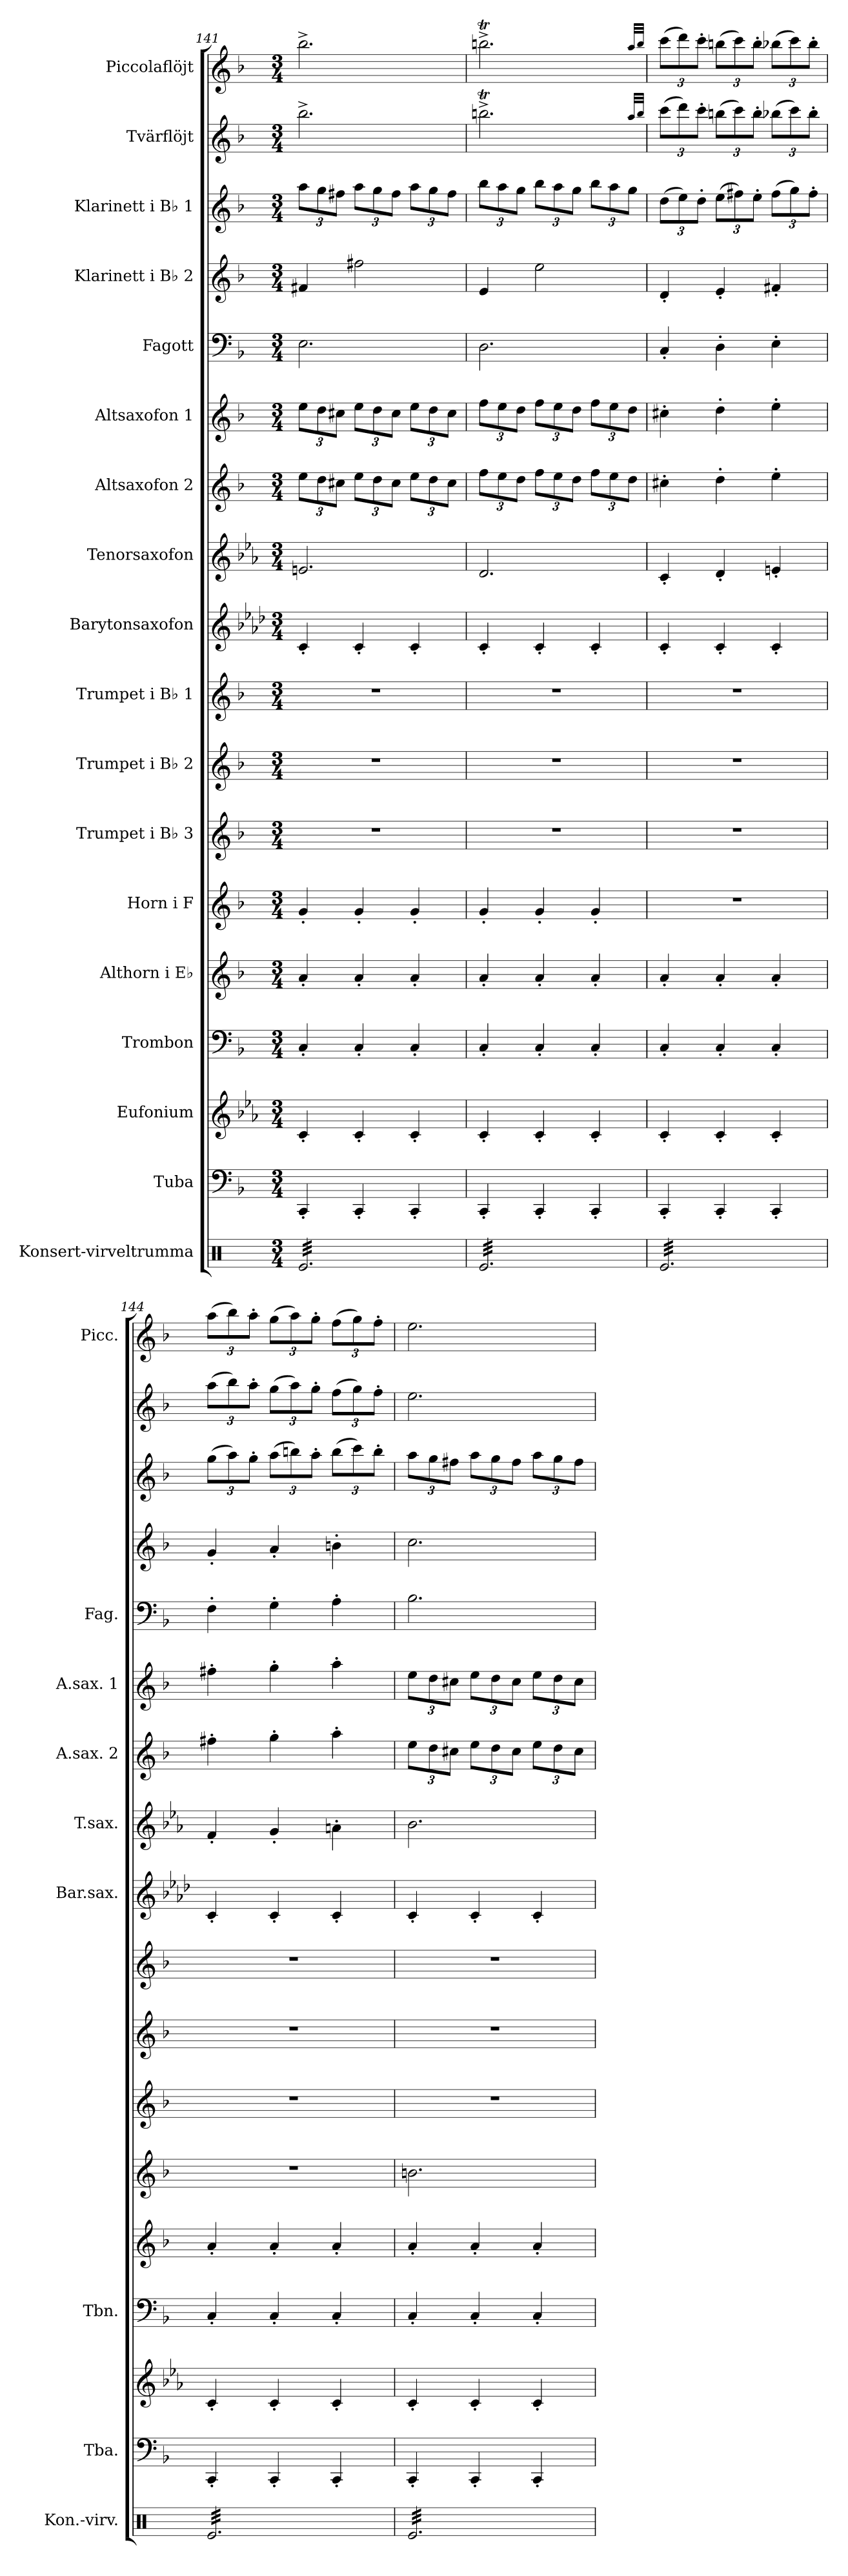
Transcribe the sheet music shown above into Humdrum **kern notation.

**kern	**kern	**kern	**kern	**kern	**kern	**kern	**kern	**kern	**kern	**kern	**kern	**kern	**kern	**kern	**kern	**kern	**kern
*part18	*part17	*part16	*part15	*part14	*part13	*part12	*part11	*part10	*part9	*part8	*part7	*part6	*part5	*part4	*part3	*part2	*part1
*staff18	*staff17	*staff16	*staff15	*staff14	*staff13	*staff12	*staff11	*staff10	*staff9	*staff8	*staff7	*staff6	*staff5	*staff4	*staff3	*staff2	*staff1
*I"Konsert-virveltrumma	*I"Tuba	*I"Eufonium	*I"Trombon	*I"Althorn i E♭	*I"Horn i F	*I"Trumpet i B♭ 3	*I"Trumpet i B♭ 2	*I"Trumpet i B♭ 1	*I"Barytonsaxofon	*I"Tenorsaxofon	*I"Altsaxofon 2	*I"Altsaxofon 1	*I"Fagott	*I"Klarinett i B♭ 2	*I"Klarinett i B♭ 1	*I"Tvärflöjt	*I"Piccolaflöjt
*I'Kon.-virv.	*I'Tba.	*	*I'Tbn.	*	*	*	*	*	*I'Bar.sax.	*I'T.sax.	*I'A.sax. 2	*I'A.sax. 1	*I'Fag.	*	*	*	*I'Picc.
*clefX	*clefF4	*clefG2	*clefF4	*clefG2	*clefG2	*clefG2	*clefG2	*clefG2	*clefG2	*clefG2	*clefG2	*clefG2	*clefF4	*clefG2	*clefG2	*clefG2	*clefG2
*	*	*ITrd8c14	*	*ITrd5c9	*ITrd4c7	*ITrd1c2	*ITrd1c2	*ITrd1c2	*ITrd12c21	*ITrd8c14	*ITrd5c9	*ITrd5c9	*	*ITrd1c2	*ITrd1c2	*	*ITrd-7c-12
*k[]	*k[b-]	*k[b-e-a-]	*k[b-]	*k[b-e-a-d-]	*k[b-e-]	*k[b-e-a-]	*k[b-e-a-]	*k[b-e-a-]	*k[b-e-a-d-]	*k[b-e-a-]	*k[b-e-a-d-]	*k[b-e-a-d-]	*k[b-]	*k[b-e-a-]	*k[b-e-a-]	*k[b-]	*k[b-]
*M3/4	*M3/4	*M3/4	*M3/4	*M3/4	*M3/4	*M3/4	*M3/4	*M3/4	*M3/4	*M3/4	*M3/4	*M3/4	*M3/4	*M3/4	*M3/4	*M3/4	*M3/4
*	*	*	*	*	*	*	*	*	*	*	*Xbrackettup	*Xbrackettup	*	*	*Xbrackettup	*	*
=141	=141	=141	=141	=141	=141	=141	=141	=141	=141	=141	=141	=141	=141	=141	=141	=141	=141
*tremolo	*	*	*	*	*	*	*	*	*	*	*	*	*	*	*	*	*
(<32Re/LLL	4CC'/	4C'/	4C'/	4c'/	4c'/	2.r	2.r	2.r	4C'/	2.En/	12g\L	12g\L	2.E\	4en/	12gg\L	2.bb-^\	2.bbb-^\
(<32Re/	.	.	.	.	.	.	.	.	.	.	.	.	.	.	.	.	.
(<32Re/	.	.	.	.	.	.	.	.	.	.	.	.	.	.	.	.	.
.	.	.	.	.	.	.	.	.	.	.	12f\	12f\	.	.	12ff\	.	.
(<32Re/	.	.	.	.	.	.	.	.	.	.	.	.	.	.	.	.	.
(<32Re/	.	.	.	.	.	.	.	.	.	.	.	.	.	.	.	.	.
(<32Re/	.	.	.	.	.	.	.	.	.	.	.	.	.	.	.	.	.
.	.	.	.	.	.	.	.	.	.	.	12en\J	12en\J	.	.	12een\J	.	.
(<32Re/	.	.	.	.	.	.	.	.	.	.	.	.	.	.	.	.	.
(<32Re/	.	.	.	.	.	.	.	.	.	.	.	.	.	.	.	.	.
(<32Re/	4CC'/	4C'/	4C'/	4c'/	4c'/	.	.	.	4C'/	.	12g\L	12g\L	.	2een\	12gg\L	.	.
(<32Re/	.	.	.	.	.	.	.	.	.	.	.	.	.	.	.	.	.
(<32Re/	.	.	.	.	.	.	.	.	.	.	.	.	.	.	.	.	.
.	.	.	.	.	.	.	.	.	.	.	12f\	12f\	.	.	12ff\	.	.
(<32Re/	.	.	.	.	.	.	.	.	.	.	.	.	.	.	.	.	.
(<32Re/	.	.	.	.	.	.	.	.	.	.	.	.	.	.	.	.	.
(<32Re/	.	.	.	.	.	.	.	.	.	.	.	.	.	.	.	.	.
.	.	.	.	.	.	.	.	.	.	.	12e\J	12e\J	.	.	12ee\J	.	.
(<32Re/	.	.	.	.	.	.	.	.	.	.	.	.	.	.	.	.	.
(<32Re/	.	.	.	.	.	.	.	.	.	.	.	.	.	.	.	.	.
(<32Re/	4CC'/	4C'/	4C'/	4c'/	4c'/	.	.	.	4C'/	.	12g\L	12g\L	.	.	12gg\L	.	.
(<32Re/	.	.	.	.	.	.	.	.	.	.	.	.	.	.	.	.	.
(<32Re/	.	.	.	.	.	.	.	.	.	.	.	.	.	.	.	.	.
.	.	.	.	.	.	.	.	.	.	.	12f\	12f\	.	.	12ff\	.	.
(<32Re/	.	.	.	.	.	.	.	.	.	.	.	.	.	.	.	.	.
(<32Re/	.	.	.	.	.	.	.	.	.	.	.	.	.	.	.	.	.
(<32Re/	.	.	.	.	.	.	.	.	.	.	.	.	.	.	.	.	.
.	.	.	.	.	.	.	.	.	.	.	12e\J	12e\J	.	.	12ee\J	.	.
(<32Re/	.	.	.	.	.	.	.	.	.	.	.	.	.	.	.	.	.
32Re/JJJ	.	.	.	.	.	.	.	.	.	.	.	.	.	.	.	.	.
!!LO:PB:g=z
=142	=142	=142	=142	=142	=142	=142	=142	=142	=142	=142	=142	=142	=142	=142	=142	=142	=142
(<32Re/)LLL	4CC'/	4C'/	4C'/	4c'/	4c'/	2.r	2.r	2.r	4C'/	2.D/	12a-\L	12a-\L	2.D\	4d/	12aa-\L	2.bbnt^\	2.bbbnt^\
(<32Re/)	.	.	.	.	.	.	.	.	.	.	.	.	.	.	.	.	.
(<32Re/)	.	.	.	.	.	.	.	.	.	.	.	.	.	.	.	.	.
.	.	.	.	.	.	.	.	.	.	.	12g\	12g\	.	.	12gg\	.	.
(<32Re/)	.	.	.	.	.	.	.	.	.	.	.	.	.	.	.	.	.
(<32Re/)	.	.	.	.	.	.	.	.	.	.	.	.	.	.	.	.	.
(<32Re/)	.	.	.	.	.	.	.	.	.	.	.	.	.	.	.	.	.
.	.	.	.	.	.	.	.	.	.	.	12f\J	12f\J	.	.	12ff\J	.	.
(<32Re/)	.	.	.	.	.	.	.	.	.	.	.	.	.	.	.	.	.
(<32Re/)	.	.	.	.	.	.	.	.	.	.	.	.	.	.	.	.	.
(<32Re/)	4CC'/	4C'/	4C'/	4c'/	4c'/	.	.	.	4C'/	.	12a-\L	12a-\L	.	2dd\	12aa-\L	.	.
(<32Re/)	.	.	.	.	.	.	.	.	.	.	.	.	.	.	.	.	.
(<32Re/)	.	.	.	.	.	.	.	.	.	.	.	.	.	.	.	.	.
.	.	.	.	.	.	.	.	.	.	.	12g\	12g\	.	.	12gg\	.	.
(<32Re/)	.	.	.	.	.	.	.	.	.	.	.	.	.	.	.	.	.
(<32Re/)	.	.	.	.	.	.	.	.	.	.	.	.	.	.	.	.	.
(<32Re/)	.	.	.	.	.	.	.	.	.	.	.	.	.	.	.	.	.
.	.	.	.	.	.	.	.	.	.	.	12f\J	12f\J	.	.	12ff\J	.	.
(<32Re/)	.	.	.	.	.	.	.	.	.	.	.	.	.	.	.	.	.
(<32Re/)	.	.	.	.	.	.	.	.	.	.	.	.	.	.	.	.	.
(<32Re/)	4CC'/	4C'/	4C'/	4c'/	4c'/	.	.	.	4C'/	.	12a-\L	12a-\L	.	.	12aa-\L	.	.
(<32Re/)	.	.	.	.	.	.	.	.	.	.	.	.	.	.	.	.	.
(<32Re/)	.	.	.	.	.	.	.	.	.	.	.	.	.	.	.	.	.
.	.	.	.	.	.	.	.	.	.	.	12g\	12g\	.	.	12gg\	.	.
(<32Re/)	.	.	.	.	.	.	.	.	.	.	.	.	.	.	.	.	.
(<32Re/)	.	.	.	.	.	.	.	.	.	.	.	.	.	.	.	.	.
(<32Re/)	.	.	.	.	.	.	.	.	.	.	.	.	.	.	.	.	.
.	.	.	.	.	.	.	.	.	.	.	12f\J	12f\J	.	.	12ff\J	.	.
(<32Re/)	.	.	.	.	.	.	.	.	.	.	.	.	.	.	.	.	.
32Re/)JJJ	.	.	.	.	.	.	.	.	.	.	.	.	.	.	.	.	.
.	.	.	.	.	.	.	.	.	.	.	.	.	.	.	.	32qaa/LLL	32qaaa/LLL
.	.	.	.	.	.	.	.	.	.	.	.	.	.	.	.	32qbb/JJJ	32qbbb/JJJ
=143	=143	=143	=143	=143	=143	=143	=143	=143	=143	=143	=143	=143	=143	=143	=143	=143	=143
*	*	*	*	*	*	*	*	*	*	*	*	*	*	*	*	*Xbrackettup	*Xbrackettup
(<32Re/)LLL	4CC'/	4C'/	4C'/	4c'/	2.r	2.r	2.r	2.r	4C'/	4C'/	4en'\	4en'\	4C'/	4c'/	(>12cc\L	(>12ccc\L	(>12cccc\L
(<32Re/)	.	.	.	.	.	.	.	.	.	.	.	.	.	.	.	.	.
(<32Re/)	.	.	.	.	.	.	.	.	.	.	.	.	.	.	.	.	.
.	.	.	.	.	.	.	.	.	.	.	.	.	.	.	12dd\)	12ddd\)	12dddd\)
(<32Re/)	.	.	.	.	.	.	.	.	.	.	.	.	.	.	.	.	.
(<32Re/)	.	.	.	.	.	.	.	.	.	.	.	.	.	.	.	.	.
(<32Re/)	.	.	.	.	.	.	.	.	.	.	.	.	.	.	.	.	.
.	.	.	.	.	.	.	.	.	.	.	.	.	.	.	12cc'\J	12ccc'\J	12cccc'\J
(<32Re/)	.	.	.	.	.	.	.	.	.	.	.	.	.	.	.	.	.
(<32Re/)	.	.	.	.	.	.	.	.	.	.	.	.	.	.	.	.	.
(<32Re/)	4CC'/	4C'/	4C'/	4c'/	.	.	.	.	4C'/	4D'/	4f'\	4f'\	4D'\	4d'/	(>12dd\L	(>12bbn\L	(>12bbbn\L
(<32Re/)	.	.	.	.	.	.	.	.	.	.	.	.	.	.	.	.	.
(<32Re/)	.	.	.	.	.	.	.	.	.	.	.	.	.	.	.	.	.
.	.	.	.	.	.	.	.	.	.	.	.	.	.	.	12een\)	12ccc\)	12cccc\)
(<32Re/)	.	.	.	.	.	.	.	.	.	.	.	.	.	.	.	.	.
(<32Re/)	.	.	.	.	.	.	.	.	.	.	.	.	.	.	.	.	.
(<32Re/)	.	.	.	.	.	.	.	.	.	.	.	.	.	.	.	.	.
.	.	.	.	.	.	.	.	.	.	.	.	.	.	.	12dd'\J	12bb'\J	12bbb'\J
(<32Re/)	.	.	.	.	.	.	.	.	.	.	.	.	.	.	.	.	.
(<32Re/)	.	.	.	.	.	.	.	.	.	.	.	.	.	.	.	.	.
(<32Re/)	4CC'/	4C'/	4C'/	4c'/	.	.	.	.	4C'/	4En'/	4g'\	4g'\	4E'\	4en'/	(>12ee\L	(>12bb-X\L	(>12bbb-X\L
(<32Re/)	.	.	.	.	.	.	.	.	.	.	.	.	.	.	.	.	.
(<32Re/)	.	.	.	.	.	.	.	.	.	.	.	.	.	.	.	.	.
.	.	.	.	.	.	.	.	.	.	.	.	.	.	.	12ff\)	12ccc\)	12cccc\)
(<32Re/)	.	.	.	.	.	.	.	.	.	.	.	.	.	.	.	.	.
(<32Re/)	.	.	.	.	.	.	.	.	.	.	.	.	.	.	.	.	.
(<32Re/)	.	.	.	.	.	.	.	.	.	.	.	.	.	.	.	.	.
.	.	.	.	.	.	.	.	.	.	.	.	.	.	.	12ee'\J	12bb-'\J	12bbb-'\J
(<32Re/)	.	.	.	.	.	.	.	.	.	.	.	.	.	.	.	.	.
32Re/)JJJ	.	.	.	.	.	.	.	.	.	.	.	.	.	.	.	.	.
=144	=144	=144	=144	=144	=144	=144	=144	=144	=144	=144	=144	=144	=144	=144	=144	=144	=144
(<32Re/)LLL	4CC'/	4C'/	4C'/	4c'/	2.r	2.r	2.r	2.r	4C'/	4F'/	4an'\	4an'\	4F'\	4f'/	(>12ff\L	(>12aa\L	(>12aaa\L
(<32Re/)	.	.	.	.	.	.	.	.	.	.	.	.	.	.	.	.	.
(<32Re/)	.	.	.	.	.	.	.	.	.	.	.	.	.	.	.	.	.
.	.	.	.	.	.	.	.	.	.	.	.	.	.	.	12gg\)	12bb-\)	12bbb-\)
(<32Re/)	.	.	.	.	.	.	.	.	.	.	.	.	.	.	.	.	.
(<32Re/)	.	.	.	.	.	.	.	.	.	.	.	.	.	.	.	.	.
(<32Re/)	.	.	.	.	.	.	.	.	.	.	.	.	.	.	.	.	.
.	.	.	.	.	.	.	.	.	.	.	.	.	.	.	12ff'\J	12aa'\J	12aaa'\J
(<32Re/)	.	.	.	.	.	.	.	.	.	.	.	.	.	.	.	.	.
(<32Re/)	.	.	.	.	.	.	.	.	.	.	.	.	.	.	.	.	.
(<32Re/)	4CC'/	4C'/	4C'/	4c'/	.	.	.	.	4C'/	4G'/	4b-'\	4b-'\	4G'\	4g'/	(>12gg\L	(>12gg\L	(>12ggg\L
(<32Re/)	.	.	.	.	.	.	.	.	.	.	.	.	.	.	.	.	.
(<32Re/)	.	.	.	.	.	.	.	.	.	.	.	.	.	.	.	.	.
.	.	.	.	.	.	.	.	.	.	.	.	.	.	.	12aan\)	12aa\)	12aaa\)
(<32Re/)	.	.	.	.	.	.	.	.	.	.	.	.	.	.	.	.	.
(<32Re/)	.	.	.	.	.	.	.	.	.	.	.	.	.	.	.	.	.
(<32Re/)	.	.	.	.	.	.	.	.	.	.	.	.	.	.	.	.	.
.	.	.	.	.	.	.	.	.	.	.	.	.	.	.	12gg'\J	12gg'\J	12ggg'\J
(<32Re/)	.	.	.	.	.	.	.	.	.	.	.	.	.	.	.	.	.
(<32Re/)	.	.	.	.	.	.	.	.	.	.	.	.	.	.	.	.	.
(<32Re/)	4CC'/	4C'/	4C'/	4c'/	.	.	.	.	4C'/	4An'\	4cc'\	4cc'\	4A'\	4an'\	(>12aa\L	(>12ff\L	(>12fff\L
(<32Re/)	.	.	.	.	.	.	.	.	.	.	.	.	.	.	.	.	.
(<32Re/)	.	.	.	.	.	.	.	.	.	.	.	.	.	.	.	.	.
.	.	.	.	.	.	.	.	.	.	.	.	.	.	.	12bb-\)	12gg\)	12ggg\)
(<32Re/)	.	.	.	.	.	.	.	.	.	.	.	.	.	.	.	.	.
(<32Re/)	.	.	.	.	.	.	.	.	.	.	.	.	.	.	.	.	.
(<32Re/)	.	.	.	.	.	.	.	.	.	.	.	.	.	.	.	.	.
.	.	.	.	.	.	.	.	.	.	.	.	.	.	.	12aa'\J	12ff'\J	12fff'\J
(<32Re/)	.	.	.	.	.	.	.	.	.	.	.	.	.	.	.	.	.
32Re/)JJJ	.	.	.	.	.	.	.	.	.	.	.	.	.	.	.	.	.
=145	=145	=145	=145	=145	=145	=145	=145	=145	=145	=145	=145	=145	=145	=145	=145	=145	=145
32Re/)LLL	4CC'/	4C'/	4C'/	4c'/	2.en\	2.r	2.r	2.r	4C'/	2.B-\	12g\L	12g\L	2.B-\	2.b-\	12gg\L	2.ee\	2.eee\
32Re/)	.	.	.	.	.	.	.	.	.	.	.	.	.	.	.	.	.
32Re/)	.	.	.	.	.	.	.	.	.	.	.	.	.	.	.	.	.
.	.	.	.	.	.	.	.	.	.	.	12f\	12f\	.	.	12ff\	.	.
32Re/)	.	.	.	.	.	.	.	.	.	.	.	.	.	.	.	.	.
32Re/)	.	.	.	.	.	.	.	.	.	.	.	.	.	.	.	.	.
32Re/)	.	.	.	.	.	.	.	.	.	.	.	.	.	.	.	.	.
.	.	.	.	.	.	.	.	.	.	.	12en\J	12en\J	.	.	12een\J	.	.
32Re/)	.	.	.	.	.	.	.	.	.	.	.	.	.	.	.	.	.
32Re/)	.	.	.	.	.	.	.	.	.	.	.	.	.	.	.	.	.
32Re/)	4CC'/	4C'/	4C'/	4c'/	.	.	.	.	4C'/	.	12g\L	12g\L	.	.	12gg\L	.	.
32Re/)	.	.	.	.	.	.	.	.	.	.	.	.	.	.	.	.	.
32Re/)	.	.	.	.	.	.	.	.	.	.	.	.	.	.	.	.	.
.	.	.	.	.	.	.	.	.	.	.	12f\	12f\	.	.	12ff\	.	.
32Re/)	.	.	.	.	.	.	.	.	.	.	.	.	.	.	.	.	.
32Re/)	.	.	.	.	.	.	.	.	.	.	.	.	.	.	.	.	.
32Re/)	.	.	.	.	.	.	.	.	.	.	.	.	.	.	.	.	.
.	.	.	.	.	.	.	.	.	.	.	12e\J	12e\J	.	.	12ee\J	.	.
32Re/)	.	.	.	.	.	.	.	.	.	.	.	.	.	.	.	.	.
32Re/)	.	.	.	.	.	.	.	.	.	.	.	.	.	.	.	.	.
32Re/)	4CC'/	4C'/	4C'/	4c'/	.	.	.	.	4C'/	.	12g\L	12g\L	.	.	12gg\L	.	.
32Re/)	.	.	.	.	.	.	.	.	.	.	.	.	.	.	.	.	.
32Re/)	.	.	.	.	.	.	.	.	.	.	.	.	.	.	.	.	.
.	.	.	.	.	.	.	.	.	.	.	12f\	12f\	.	.	12ff\	.	.
32Re/)	.	.	.	.	.	.	.	.	.	.	.	.	.	.	.	.	.
32Re/)	.	.	.	.	.	.	.	.	.	.	.	.	.	.	.	.	.
32Re/)	.	.	.	.	.	.	.	.	.	.	.	.	.	.	.	.	.
.	.	.	.	.	.	.	.	.	.	.	12e\J	12e\J	.	.	12ee\J	.	.
32Re/)	.	.	.	.	.	.	.	.	.	.	.	.	.	.	.	.	.
32Re/)JJJ	.	.	.	.	.	.	.	.	.	.	.	.	.	.	.	.	.
*Xtremolo	*	*	*	*	*	*	*	*	*	*	*	*	*	*	*	*	*
=	=	=	=	=	=	=	=	=	=	=	=	=	=	=	=	=	=
*-	*-	*-	*-	*-	*-	*-	*-	*-	*-	*-	*-	*-	*-	*-	*-	*-	*-
